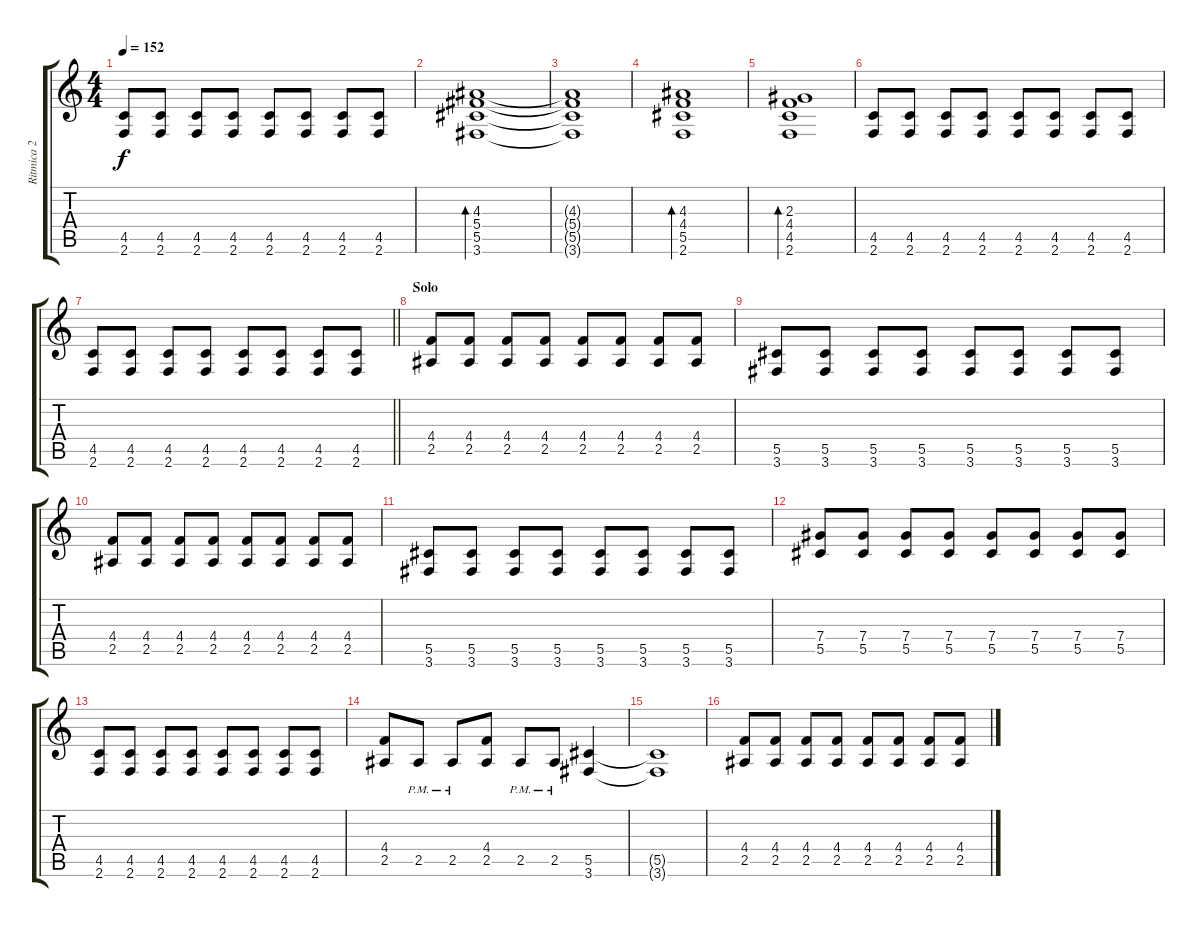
\track ("Ritmica 2" "Ritmica 2") {instrument distortionguitar}
\staff {score tabs}
\tuning (Eb4 Bb3 Gb3 Db3 Ab2 Eb2) {hide}
\ts (4 4)
\tempo 152
\clef g2
\ks c
(4.5 2.6).8{dy f} (4.5 2.6).8 (4.5 2.6).8 (4.5 2.6).8 (4.5 2.6).8 (4.5 2.6).8 (4.5 2.6).8 (4.5 2.6).8 |
(4.3 5.4 5.5 3.6).1{bd 120} |
(4.3{t} 5.4{t} 5.5{t} 3.6{t}).1 |
(4.3 4.4 5.5 2.6).1{bd 120} |
(2.3 4.4 4.5 2.6).1{bd 120} |
(4.5 2.6).8 (4.5 2.6).8 (4.5 2.6).8 (4.5 2.6).8 (4.5 2.6).8 (4.5 2.6).8 (4.5 2.6).8 (4.5 2.6).8 |
\barLineRight lightlight
(4.5 2.6).8 (4.5 2.6).8 (4.5 2.6).8 (4.5 2.6).8 (4.5 2.6).8 (4.5 2.6).8 (4.5 2.6).8 (4.5 2.6).8 |
\section ("" "Solo")
(4.4 2.5).8 (4.4 2.5).8 (4.4 2.5).8 (4.4 2.5).8 (4.4 2.5).8 (4.4 2.5).8 (4.4 2.5).8 (4.4 2.5).8 |
(5.5 3.6).8 (5.5 3.6).8 (5.5 3.6).8 (5.5 3.6).8 (5.5 3.6).8 (5.5 3.6).8 (5.5 3.6).8 (5.5 3.6).8 |
(4.4 2.5).8 (4.4 2.5).8 (4.4 2.5).8 (4.4 2.5).8 (4.4 2.5).8 (4.4 2.5).8 (4.4 2.5).8 (4.4 2.5).8 |
(5.5 3.6).8 (5.5 3.6).8 (5.5 3.6).8 (5.5 3.6).8 (5.5 3.6).8 (5.5 3.6).8 (5.5 3.6).8 (5.5 3.6).8 |
(7.4 5.5).8 (7.4 5.5).8 (7.4 5.5).8 (7.4 5.5).8 (7.4 5.5).8 (7.4 5.5).8 (7.4 5.5).8 (7.4 5.5).8 |
(4.5 2.6).8 (4.5 2.6).8 (4.5 2.6).8 (4.5 2.6).8 (4.5 2.6).8 (4.5 2.6).8 (4.5 2.6).8 (4.5 2.6).8 |
(4.4 2.5).8 2.5{pm}.8 2.5{pm}.8 (4.4 2.5).8 2.5{pm}.8 2.5{pm}.8 (5.5 3.6).4 |
(5.5{t} 3.6{t}).1 |
(4.4 2.5).8 (4.4 2.5).8 (4.4 2.5).8 (4.4 2.5).8 (4.4 2.5).8 (4.4 2.5).8 (4.4 2.5).8 (4.4 2.5).8
